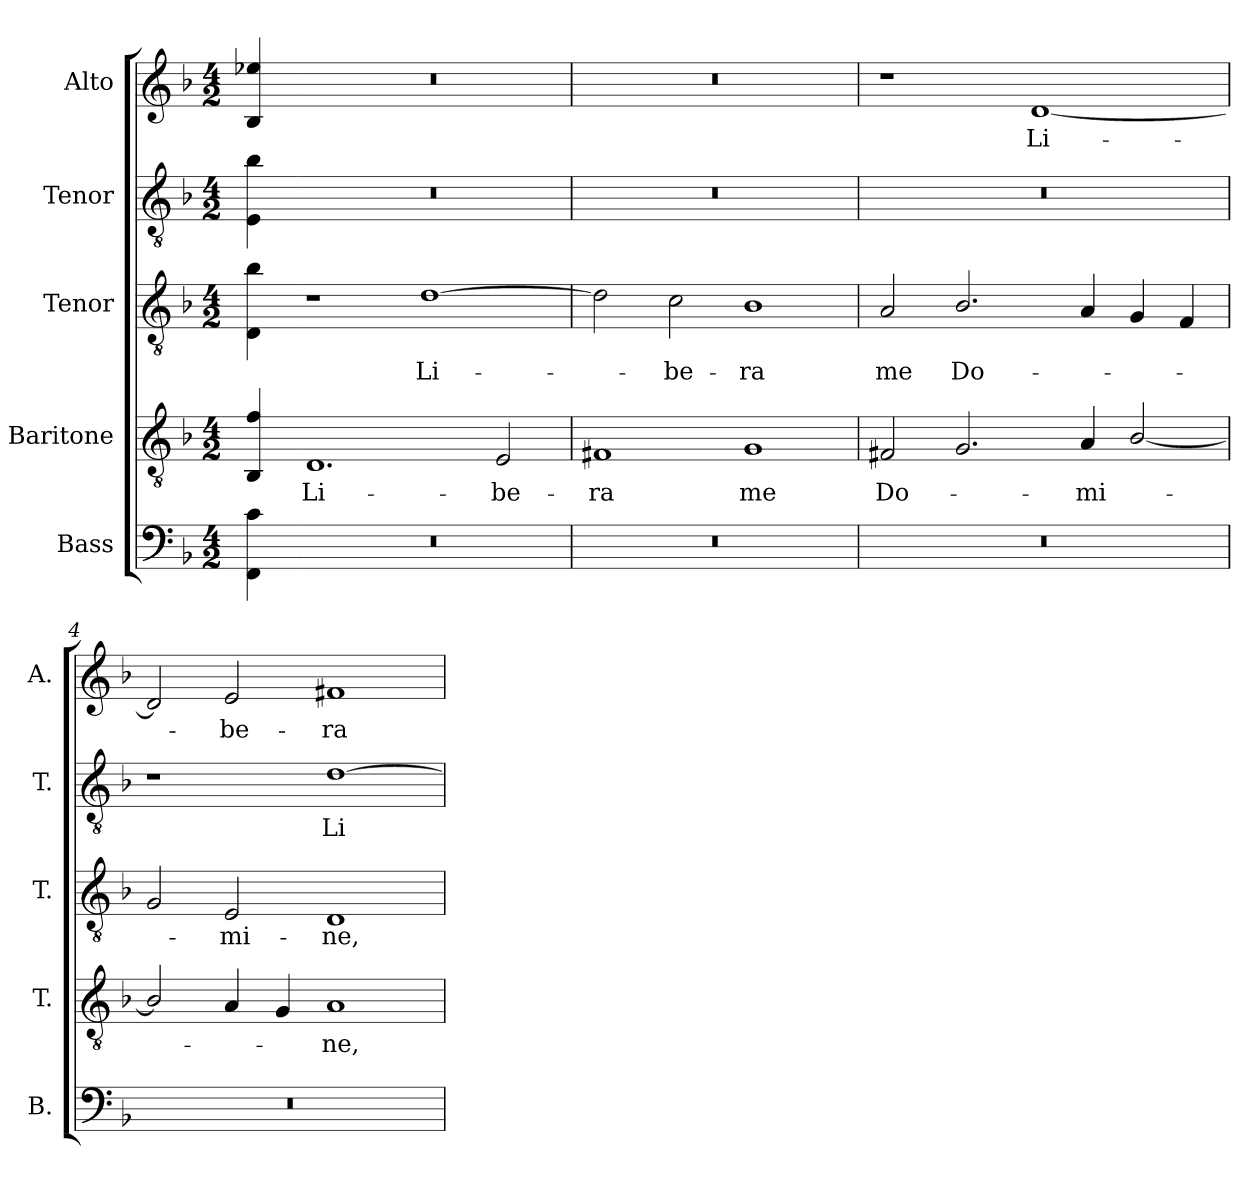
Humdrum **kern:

**kern	**kern	**text	**kern	**text	**kern	**text	**kern	**text
*part5	*part4	*part4	*part3	*part3	*part2	*part2	*part1	*part1
*staff5	*staff4	*staff4	*staff3	*staff3	*staff2	*staff2	*staff1	*staff1
*I"Bass	*I"Baritone	*	*I"Tenor	*	*I"Tenor	*	*I"Alto	*
*I'B.	*I'T.	*	*I'T.	*	*I'T.	*	*I'A.	*
!!LO:PB:g=z
*clefF4	*clefGv2	*	*clefGv2	*	*clefGv2	*	*clefG2	*
*	*ITrd7c12	*	*ITrd7c12	*	*ITrd7c12	*	*	*
*k[b-]	*k[b-]	*	*k[b-]	*	*k[b-]	*	*k[b-]	*
*F:	*F:	*	*F:	*	*F:	*	*F:	*
*M4/2	*M4/2	*	*M4/2	*	*M4/2	*	*M4/2	*
=	=	=	=	=	=	=	=	=
4FFi\ 4ci	4BBB-i/ 4Fi	.	4DDi\ 4B-i	.	4EEi\ 4B-i	.	4B-i/ 4ee-i	.
=1-	=1-	=1-	=1-	=1-	=1-	=1-	=1-	=1-
!LO:N:vis=1	!	!	!	!	!	!	!	!
!	!	!LO:LY:b:color=#000000	!	!	!LO:N:vis=1	!	!LO:N:vis=1	!
0r	1.DDi	Li-	1r	.	0r	.	0r	.
!	!	!	!	!LO:LY:b:color=#000000	!	!	!	!
.	.	.	[1Di	Li-	.	.	.	.
!	!	!LO:LY:b:color=#000000	!	!	!	!	!	!
.	2EEi/	-be-	.	.	.	.	.	.
=2	=2	=2	=2	=2	=2	=2	=2	=2
!LO:N:vis=1	!	!	!	!	!	!	!	!
!	!	!LO:LY:b:color=#000000	!	!	!LO:N:vis=1	!	!LO:N:vis=1	!
0r	1FF#Xi	-ra	2Di\]	.	0r	.	0r	.
!	!	!	!	!LO:LY:b:color=#000000	!	!	!	!
.	.	.	2Ci\	-be-	.	.	.	.
!	!	!LO:LY:b:color=#000000	!	!	!	!	!	!
!	!	!	!	!LO:LY:b:color=#000000	!	!	!	!
.	1GGi	me	1BB-i	-ra	.	.	.	.
=3	=3	=3	=3	=3	=3	=3	=3	=3
!LO:N:vis=1	!	!	!	!	!	!	!	!
!	!	!LO:LY:b:color=#000000	!	!	!	!	!	!
!	!	!	!	!LO:LY:b:color=#000000	!LO:N:vis=1	!	!	!
0r	2FF#Xi/	Do-	2AAi/	me	0r	.	1r	.
!	!	!	!	!LO:LY:b:color=#000000	!	!	!	!
.	2.GGi/	.	2.BB-i/	Do-	.	.	.	.
!	!	!	!	!	!	!	!	!LO:LY:b:color=#000000
.	.	.	.	.	.	.	[1di	Li-
!	!	!LO:LY:b:color=#000000	!	!	!	!	!	!
.	4AAi/	-mi-	4AAi/	.	.	.	.	.
.	[2BB-i/	.	4GGi/	.	.	.	.	.
.	.	.	4FFi/	.	.	.	.	.
=4	=4	=4	=4	=4	=4	=4	=4	=4
!LO:N:vis=1	!	!	!	!	!	!	!	!
0r	2BB-i/]	.	2GGi/	.	1r	.	2di/]	.
!	!	!	!	!LO:LY:b:color=#000000	!	!	!	!
!	!	!	!	!	!	!	!	!LO:LY:b:color=#000000
.	4AAi/	.	2EEi/	-mi-	.	.	2ei/	-be-
.	4GGi/	.	.	.	.	.	.	.
!	!	!LO:LY:b:color=#000000	!	!	!	!	!	!
!	!	!	!	!LO:LY:b:color=#000000	!	!	!	!
!	!	!	!	!	!	!LO:LY:b:color=#000000	!	!
!	!	!	!	!	!	!	!	!LO:LY:b:color=#000000
.	1AAi	-ne,	1DDi	-ne,	[1Di	Li-	1f#Xi	-ra
=	=	=	=	=	=	=	=	=
*-	*-	*-	*-	*-	*-	*-	*-	*-
